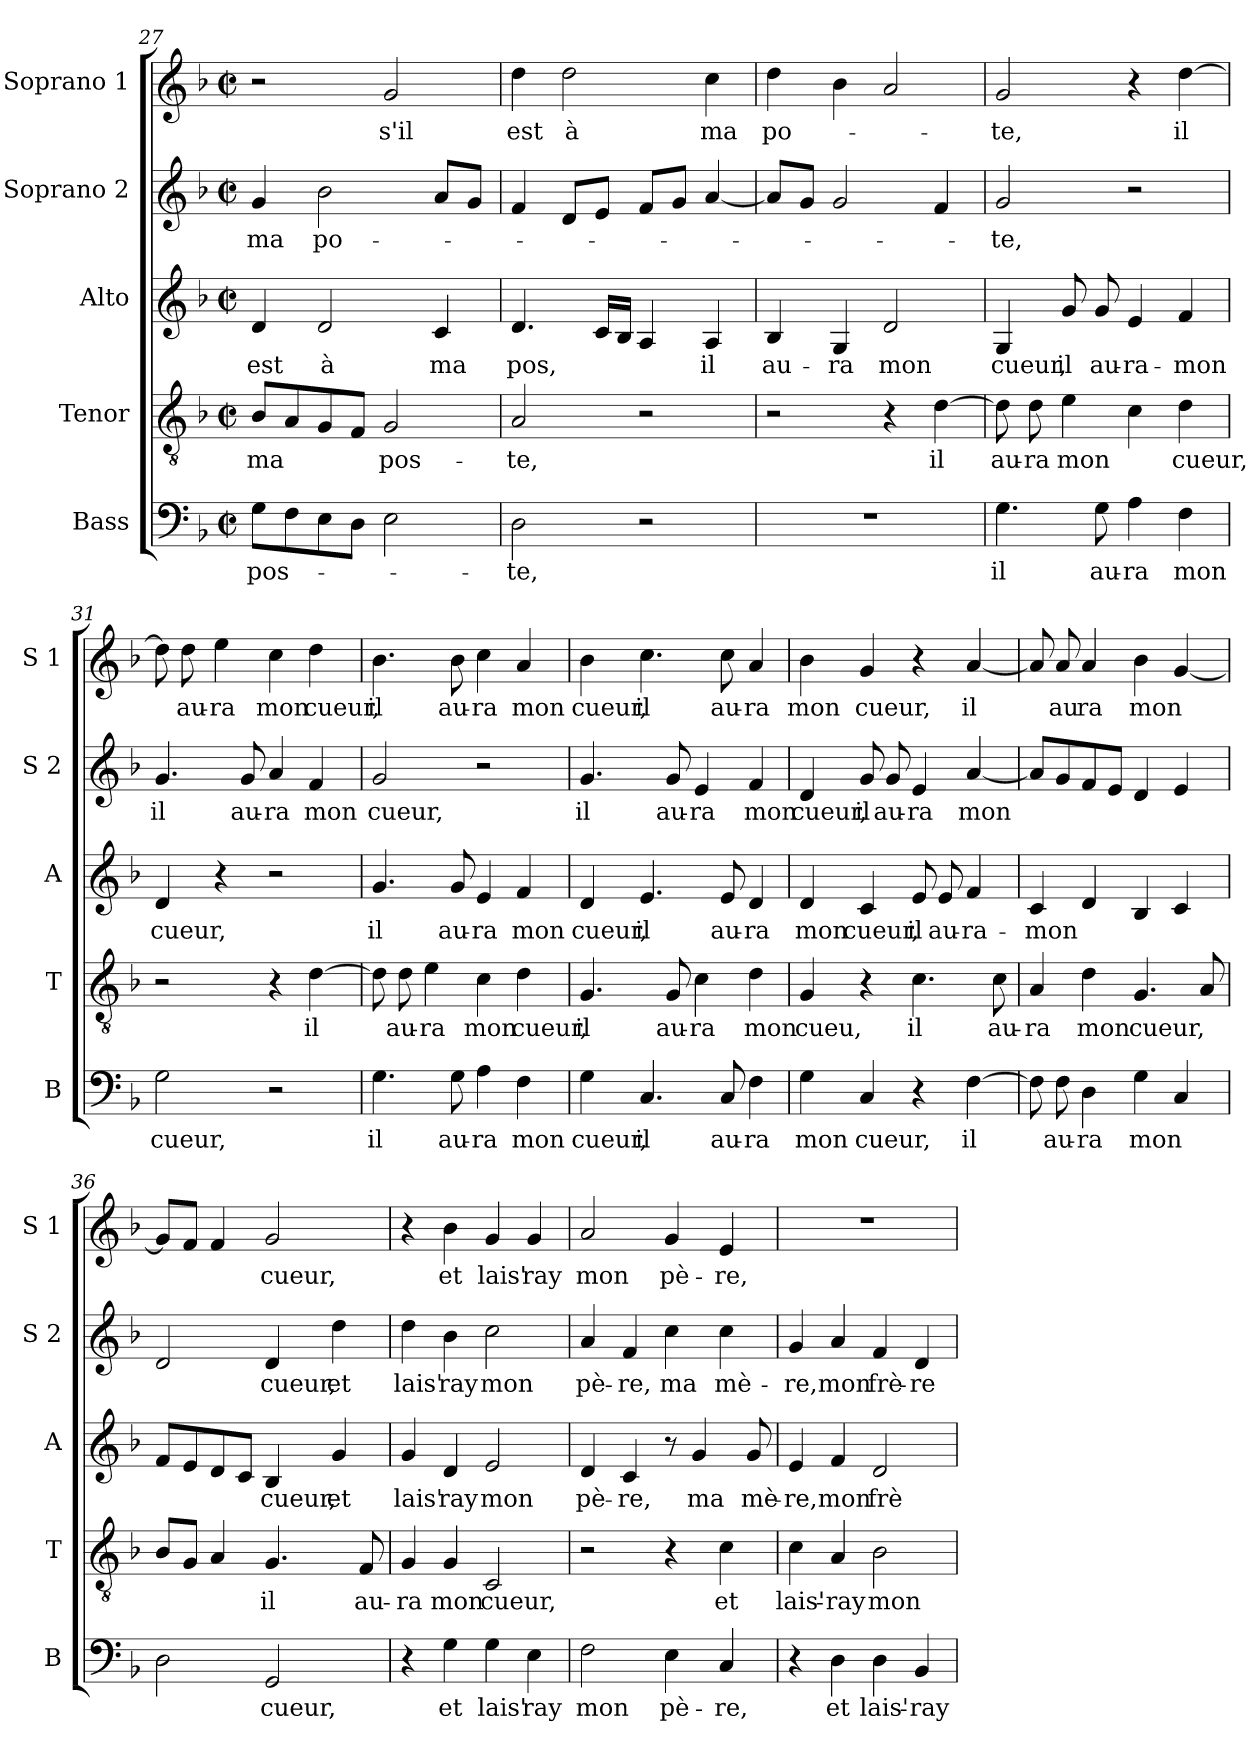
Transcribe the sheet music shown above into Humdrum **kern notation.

**kern	**text	**kern	**text	**kern	**text	**kern	**text	**kern	**text
*part5	*part5	*part4	*part4	*part3	*part3	*part2	*part2	*part1	*part1
*staff5	*staff5	*staff4	*staff4	*staff3	*staff3	*staff2	*staff2	*staff1	*staff1
*I"Bass	*	*I"Tenor	*	*I"Alto	*	*I"Soprano 2	*	*I"Soprano 1	*
*I'B	*	*I'T	*	*I'A	*	*I'S 2	*	*I'S 1	*
*clefF4	*	*clefGv2	*	*clefG2	*	*clefG2	*	*clefG2	*
*k[b-]	*	*k[b-]	*	*k[b-]	*	*k[b-]	*	*k[b-]	*
*F:	*	*F:	*	*F:	*	*F:	*	*F:	*
*M2/2	*	*M2/2	*	*M2/2	*	*M2/2	*	*M2/2	*
*met(c|)	*	*met(c|)	*	*met(c|)	*	*met(c|)	*	*met(c|)	*
=27	=27	=27	=27	=27	=27	=27	=27	=27	=27
8G\L	pos-	8B-/L	ma	4d/	est	4g/	ma	2r	.
8F\	.	8A/	.	.	.	.	.	.	.
8E\	.	8G/	.	2d/	à	2b-\	po-	.	.
8D\J	.	8F/J	.	.	.	.	.	.	.
2E\	.	2G/	pos-	.	.	.	.	2g/	s'il
.	.	.	.	4c/	ma	8a/L	.	.	.
.	.	.	.	.	.	8g/J	.	.	.
=28	=28	=28	=28	=28	=28	=28	=28	=28	=28
2D\	-te,	2A/	-te,	4.d/	pos,	4f/	.	4dd\	est
.	.	.	.	.	.	8d/L	.	2dd\	à
.	.	.	.	16c/LL	.	8e/J	.	.	.
.	.	.	.	16B-/JJ	.	.	.	.	.
2r	.	2r	.	4A/	.	8f/L	.	.	.
.	.	.	.	.	.	8g/J	.	.	.
.	.	.	.	4A/	il	[4a/	.	4cc\	ma
=29	=29	=29	=29	=29	=29	=29	=29	=29	=29
1r	.	2r	.	4B-/	au-	8a/L]	.	4dd\	po-
.	.	.	.	.	.	8g/J	.	.	.
.	.	.	.	4G/	-ra	2g/	.	4b-\	.
.	.	4r	.	2d/	mon	.	.	2a/	.
.	.	[4d\	il	.	.	4f/	.	.	.
!!LO:PB:g=z
=30	=30	=30	=30	=30	=30	=30	=30	=30	=30
4.G\	il	8d\]	au-	4G/	cueur,	2g/	-te,	2g/	-te,
.	.	8d\	-ra	.	.	.	.	.	.
.	.	4e\	mon	8g/	il	.	.	.	.
8G\	au-	.	.	8g/	au-	.	.	.	.
4A\	-ra	4c\	.	4e/	-ra-	2r	.	4r	.
4F\	mon	4d\	cueur,	4f/	-mon	.	.	[4dd\	il
=31	=31	=31	=31	=31	=31	=31	=31	=31	=31
2G\	cueur,	2r	.	4d/	cueur,	4.g/	il	8dd\]	.
.	.	.	.	.	.	.	.	8dd\	au-
.	.	.	.	4r	.	.	.	4ee\	-ra
.	.	.	.	.	.	8g/	au-	.	.
2r	.	4r	.	2r	.	4a/	-ra	4cc\	mon
.	.	[4d\	il	.	.	4f/	mon	4dd\	cueur,
=32	=32	=32	=32	=32	=32	=32	=32	=32	=32
4.G\	il	8d\]	.	4.g/	il	2g/	cueur,	4.b-\	il
.	.	8d\	au-	.	.	.	.	.	.
.	.	4e\	-ra	.	.	.	.	.	.
8G\	au-	.	.	8g/	au-	.	.	8b-\	au-
4A\	-ra	4c\	mon	4e/	-ra	2r	.	4cc\	-ra
4F\	mon	4d\	cueur,	4f/	mon	.	.	4a/	mon
=33	=33	=33	=33	=33	=33	=33	=33	=33	=33
4G\	cueur,	4.G/	il	4d/	cueur,	4.g/	il	4b-\	cueur,
4.C/	il	.	.	4.e/	il	.	.	4.cc\	il
.	.	8G/	au-	.	.	8g/	au-	.	.
.	.	4c\	-ra	.	.	4e/	-ra	.	.
8C/	au-	.	.	8e/	au-	.	.	8cc\	au-
4F\	-ra	4d\	mon	4d/	-ra	4f/	mon	4a/	-ra
=34	=34	=34	=34	=34	=34	=34	=34	=34	=34
4G\	mon	4G/	cueu,	4d/	mon	4d/	cueur,	4b-\	mon
4C/	cueur,	4r	.	4c/	cueur,	8g/	il	4g/	cueur,
.	.	.	.	.	.	8g/	au-	.	.
4r	.	4.c\	il	8e/	il	4e/	-ra	4r	.
.	.	.	.	8e/	au-	.	.	.	.
[4F\	il	.	.	4f/	-ra-	[4a/	mon	[4a/	il
.	.	8c\	au-	.	.	.	.	.	.
!!LO:LB:g=z
=35	=35	=35	=35	=35	=35	=35	=35	=35	=35
8F\]	.	4A/	-ra	4c/	-mon	8a/L]	.	8a/]	.
8F\	au-	.	.	.	.	8g/	.	8a/	au
4D\	-ra	4d\	mon	4d/	.	8f/	.	4a/	ra
.	.	.	.	.	.	8e/J	.	.	.
4G\	mon	4.G/	cueur,	4B-/	.	4d/	.	4b-\	mon
4C/	.	.	.	4c/	.	4e/	.	[4g/	.
.	.	8A/	.	.	.	.	.	.	.
=36	=36	=36	=36	=36	=36	=36	=36	=36	=36
2D\	.	8B-/L	.	8f/L	.	2d/	.	8g/L]	.
.	.	8G/J	.	8e/	.	.	.	8f/J	.
.	.	4A/	.	8d/	.	.	.	4f/	.
.	.	.	.	8c/J	.	.	.	.	.
2GG/	cueur,	4.G/	il	4B-/	cueur,	4d/	cueur,	2g/	cueur,
.	.	.	.	4g/	et	4dd\	et	.	.
.	.	8F/	au-	.	.	.	.	.	.
=37	=37	=37	=37	=37	=37	=37	=37	=37	=37
4r	.	4G/	-ra	4g/	lais'	4dd\	lais'	4r	.
4G\	et	4G/	mon	4d/	ray	4b-\	ray	4b-\	et
4G\	lais'	2C/	cueur,	2e/	mon	2cc\	mon	4g/	lais'
4E\	ray	.	.	.	.	.	.	4g/	ray
=38	=38	=38	=38	=38	=38	=38	=38	=38	=38
2F\	mon	2r	.	4d/	pè-	4a/	pè-	2a/	mon
.	.	.	.	4c/	-re,	4f/	-re,	.	.
4E\	pè-	4r	.	8r	.	4cc\	ma	4g/	pè-
.	.	.	.	4g/	ma	.	.	.	.
4C/	-re,	4c\	et	.	.	4cc\	mè-	4e/	-re,
.	.	.	.	8g/	mè-	.	.	.	.
=39	=39	=39	=39	=39	=39	=39	=39	=39	=39
4r	.	4c\	lais'-	4e/	-re,	4g/	-re,	1r	.
4D\	et	4A/	-ray	4f/	mon	4a/	mon	.	.
4D\	lais'-	2B-\	mon	2d/	frè-	4f/	frè-	.	.
4BB-/	-ray	.	.	.	.	4d/	-re	.	.
=	=	=	=	=	=	=	=	=	=
*-	*-	*-	*-	*-	*-	*-	*-	*-	*-
